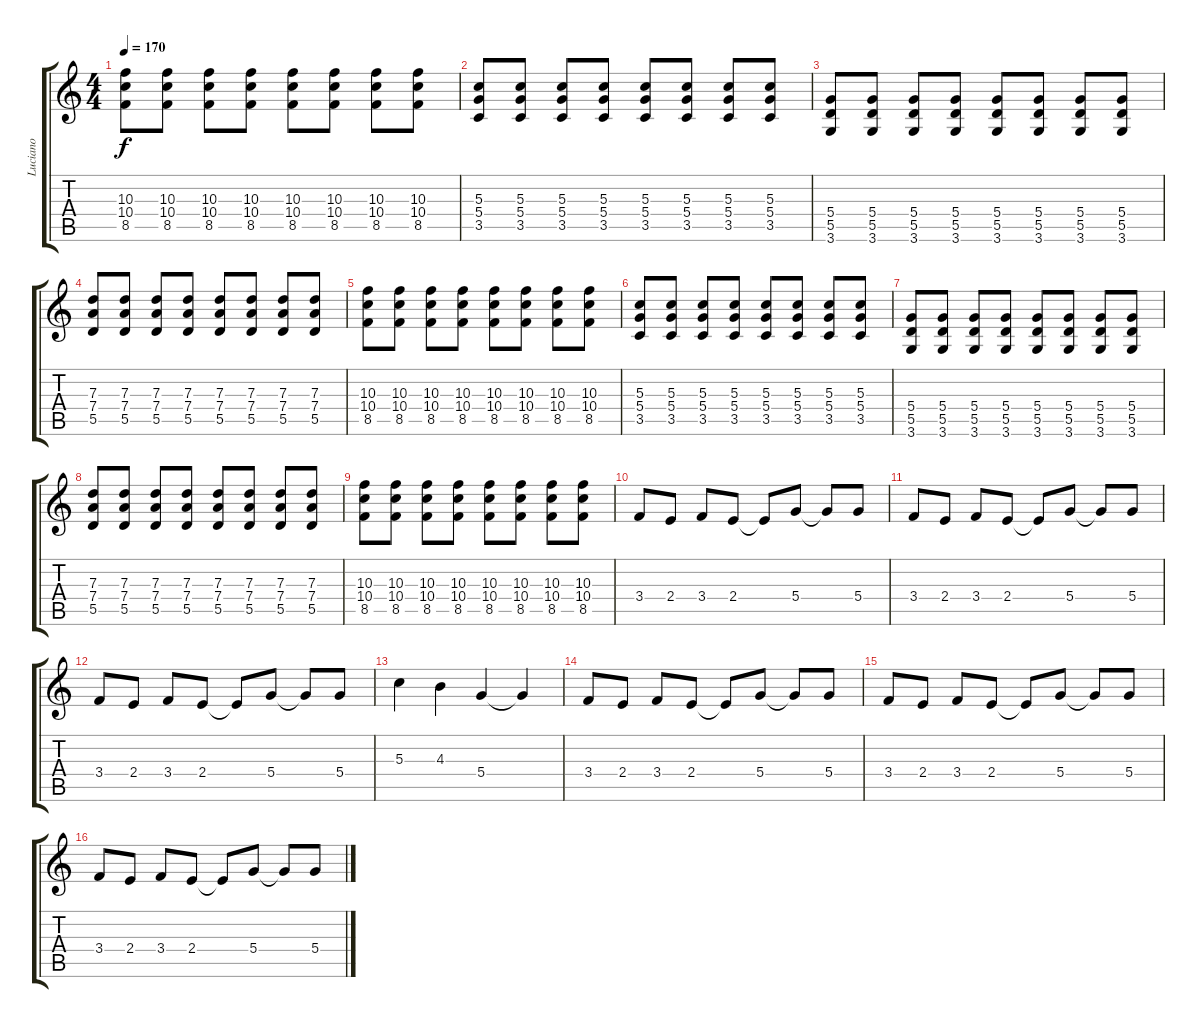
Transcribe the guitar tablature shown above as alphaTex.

\track ("Luciano" "Luciano") {instrument overdrivenguitar}
\staff {score tabs}
\tuning (E4 B3 G3 D3 A2 E2) {hide}
\ts (4 4)
\tempo 170
\clef g2
\ks c
(10.3 10.4 8.5).8{dy f} (10.3 10.4 8.5).8 (10.3 10.4 8.5).8 (10.3 10.4 8.5).8 (10.3 10.4 8.5).8 (10.3 10.4 8.5).8 (10.3 10.4 8.5).8 (10.3 10.4 8.5).8 |
(5.3 5.4 3.5).8 (5.3 5.4 3.5).8 (5.3 5.4 3.5).8 (5.3 5.4 3.5).8 (5.3 5.4 3.5).8 (5.3 5.4 3.5).8 (5.3 5.4 3.5).8 (5.3 5.4 3.5).8 |
(5.4 5.5 3.6).8 (5.4 5.5 3.6).8 (5.4 5.5 3.6).8 (5.4 5.5 3.6).8 (5.4 5.5 3.6).8 (5.4 5.5 3.6).8 (5.4 5.5 3.6).8 (5.4 5.5 3.6).8 |
(7.3 7.4 5.5).8 (7.3 7.4 5.5).8 (7.3 7.4 5.5).8 (7.3 7.4 5.5).8 (7.3 7.4 5.5).8 (7.3 7.4 5.5).8 (7.3 7.4 5.5).8 (7.3 7.4 5.5).8 |
(10.3 10.4 8.5).8 (10.3 10.4 8.5).8 (10.3 10.4 8.5).8 (10.3 10.4 8.5).8 (10.3 10.4 8.5).8 (10.3 10.4 8.5).8 (10.3 10.4 8.5).8 (10.3 10.4 8.5).8 |
(5.3 5.4 3.5).8 (5.3 5.4 3.5).8 (5.3 5.4 3.5).8 (5.3 5.4 3.5).8 (5.3 5.4 3.5).8 (5.3 5.4 3.5).8 (5.3 5.4 3.5).8 (5.3 5.4 3.5).8 |
(5.4 5.5 3.6).8 (5.4 5.5 3.6).8 (5.4 5.5 3.6).8 (5.4 5.5 3.6).8 (5.4 5.5 3.6).8 (5.4 5.5 3.6).8 (5.4 5.5 3.6).8 (5.4 5.5 3.6).8 |
(7.3 7.4 5.5).8 (7.3 7.4 5.5).8 (7.3 7.4 5.5).8 (7.3 7.4 5.5).8 (7.3 7.4 5.5).8 (7.3 7.4 5.5).8 (7.3 7.4 5.5).8 (7.3 7.4 5.5).8 |
(10.3 10.4 8.5).8 (10.3 10.4 8.5).8 (10.3 10.4 8.5).8 (10.3 10.4 8.5).8 (10.3 10.4 8.5).8 (10.3 10.4 8.5).8 (10.3 10.4 8.5).8 (10.3 10.4 8.5).8 |
3.4.8{volume 16} 2.4.8 3.4.8 2.4.8 2.4{t}.8 5.4.8 5.4{t}.8 5.4.8 |
3.4.8 2.4.8 3.4.8 2.4.8 2.4{t}.8 5.4.8 5.4{t}.8 5.4.8 |
3.4.8 2.4.8 3.4.8 2.4.8 2.4{t}.8 5.4.8 5.4{t}.8 5.4.8 |
5.3.4 4.3.4 5.4.4 5.4{t}.4 |
3.4.8 2.4.8 3.4.8 2.4.8 2.4{t}.8 5.4.8 5.4{t}.8 5.4.8 |
3.4.8 2.4.8 3.4.8 2.4.8 2.4{t}.8 5.4.8 5.4{t}.8 5.4.8 |
3.4.8 2.4.8 3.4.8 2.4.8 2.4{t}.8 5.4.8 5.4{t}.8 5.4.8
